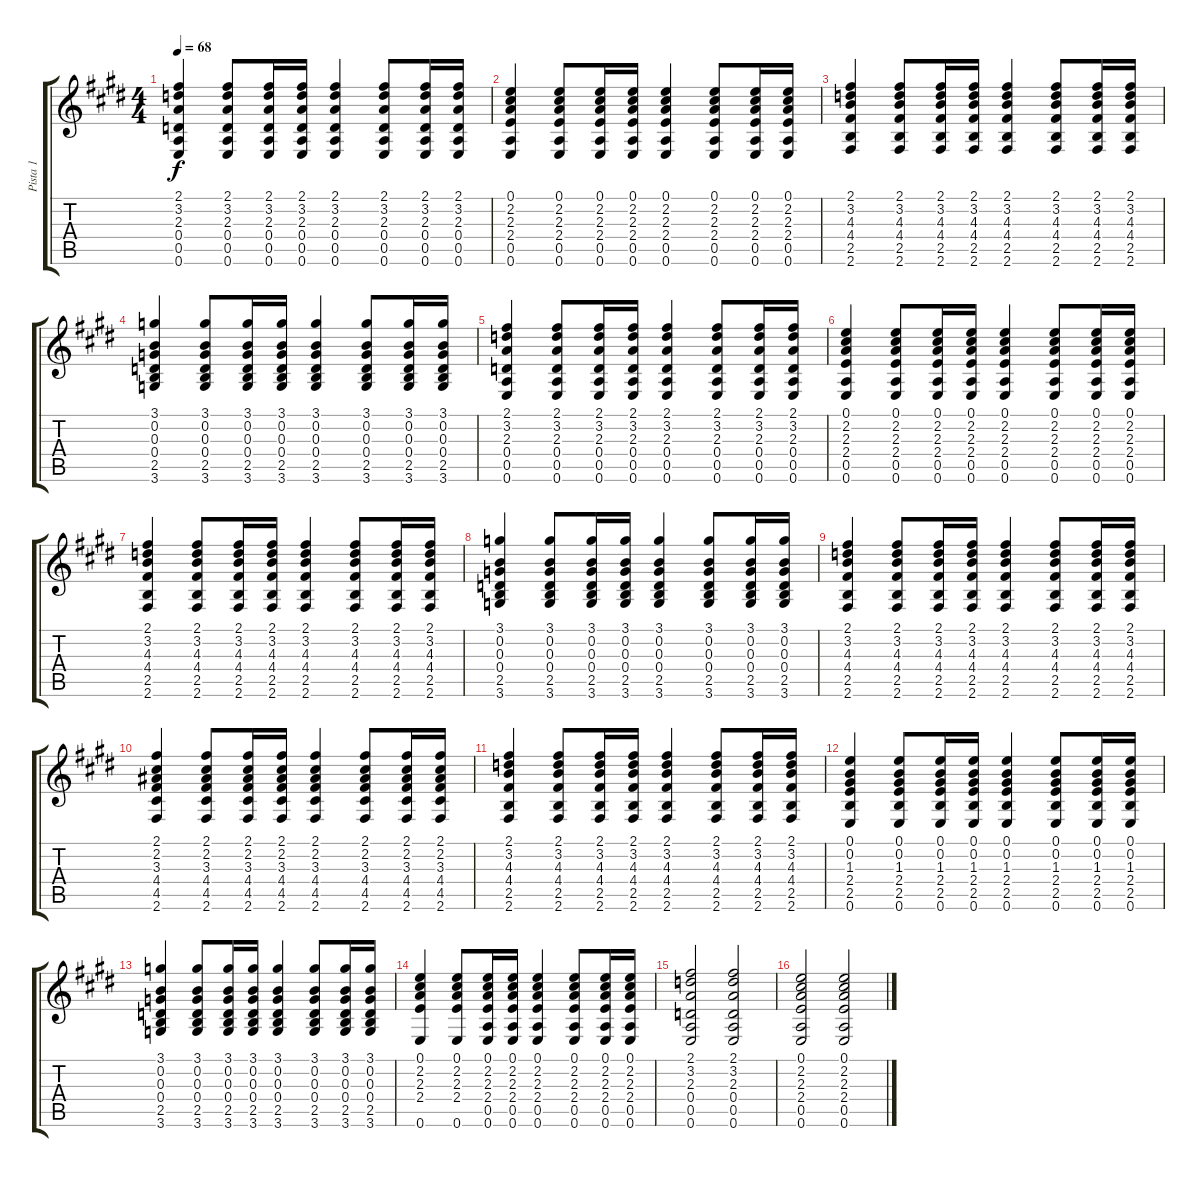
\track ("Pista 1" "Pista 1") {instrument acousticguitarsteel}
\staff {score tabs}
\tuning (E4 B3 G3 D3 A2 E2) {hide}
\ts (4 4)
\tempo 68
\clef g2
\ks e
(2.1 3.2 2.3 0.4 0.5 0.6).4{dy f} (2.1 3.2 2.3 0.4 0.5 0.6).8 (2.1 3.2 2.3 0.4 0.5 0.6).16 (2.1 3.2 2.3 0.4 0.5 0.6).16 (2.1 3.2 2.3 0.4 0.5 0.6).4 (2.1 3.2 2.3 0.4 0.5 0.6).8 (2.1 3.2 2.3 0.4 0.5 0.6).16 (2.1 3.2 2.3 0.4 0.5 0.6).16 |
(0.1 2.2 2.3 2.4 0.5 0.6).4 (0.1 2.2 2.3 2.4 0.5 0.6).8 (0.1 2.2 2.3 2.4 0.5 0.6).16 (0.1 2.2 2.3 2.4 0.5 0.6).16 (0.1 2.2 2.3 2.4 0.5 0.6).4 (0.1 2.2 2.3 2.4 0.5 0.6).8 (0.1 2.2 2.3 2.4 0.5 0.6).16 (0.1 2.2 2.3 2.4 0.5 0.6).16 |
(2.1 3.2 4.3 4.4 2.5 2.6).4 (2.1 3.2 4.3 4.4 2.5 2.6).8 (2.1 3.2 4.3 4.4 2.5 2.6).16 (2.1 3.2 4.3 4.4 2.5 2.6).16 (2.1 3.2 4.3 4.4 2.5 2.6).4 (2.1 3.2 4.3 4.4 2.5 2.6).8 (2.1 3.2 4.3 4.4 2.5 2.6).16 (2.1 3.2 4.3 4.4 2.5 2.6).16 |
(3.1 0.2 0.3 0.4 2.5 3.6).4 (3.1 0.2 0.3 0.4 2.5 3.6).8 (3.1 0.2 0.3 0.4 2.5 3.6).16 (3.1 0.2 0.3 0.4 2.5 3.6).16 (3.1 0.2 0.3 0.4 2.5 3.6).4 (3.1 0.2 0.3 0.4 2.5 3.6).8 (3.1 0.2 0.3 0.4 2.5 3.6).16 (3.1 0.2 0.3 0.4 2.5 3.6).16 |
(2.1 3.2 2.3 0.4 0.5 0.6).4 (2.1 3.2 2.3 0.4 0.5 0.6).8 (2.1 3.2 2.3 0.4 0.5 0.6).16 (2.1 3.2 2.3 0.4 0.5 0.6).16 (2.1 3.2 2.3 0.4 0.5 0.6).4 (2.1 3.2 2.3 0.4 0.5 0.6).8 (2.1 3.2 2.3 0.4 0.5 0.6).16 (2.1 3.2 2.3 0.4 0.5 0.6).16 |
(0.1 2.2 2.3 2.4 0.5 0.6).4 (0.1 2.2 2.3 2.4 0.5 0.6).8 (0.1 2.2 2.3 2.4 0.5 0.6).16 (0.1 2.2 2.3 2.4 0.5 0.6).16 (0.1 2.2 2.3 2.4 0.5 0.6).4 (0.1 2.2 2.3 2.4 0.5 0.6).8 (0.1 2.2 2.3 2.4 0.5 0.6).16 (0.1 2.2 2.3 2.4 0.5 0.6).16 |
(2.1 3.2 4.3 4.4 2.5 2.6).4 (2.1 3.2 4.3 4.4 2.5 2.6).8 (2.1 3.2 4.3 4.4 2.5 2.6).16 (2.1 3.2 4.3 4.4 2.5 2.6).16 (2.1 3.2 4.3 4.4 2.5 2.6).4 (2.1 3.2 4.3 4.4 2.5 2.6).8 (2.1 3.2 4.3 4.4 2.5 2.6).16 (2.1 3.2 4.3 4.4 2.5 2.6).16 |
(3.1 0.2 0.3 0.4 2.5 3.6).4 (3.1 0.2 0.3 0.4 2.5 3.6).8 (3.1 0.2 0.3 0.4 2.5 3.6).16 (3.1 0.2 0.3 0.4 2.5 3.6).16 (3.1 0.2 0.3 0.4 2.5 3.6).4 (3.1 0.2 0.3 0.4 2.5 3.6).8 (3.1 0.2 0.3 0.4 2.5 3.6).16 (3.1 0.2 0.3 0.4 2.5 3.6).16 |
(2.1 3.2 4.3 4.4 2.5 2.6).4 (2.1 3.2 4.3 4.4 2.5 2.6).8 (2.1 3.2 4.3 4.4 2.5 2.6).16 (2.1 3.2 4.3 4.4 2.5 2.6).16 (2.1 3.2 4.3 4.4 2.5 2.6).4 (2.1 3.2 4.3 4.4 2.5 2.6).8 (2.1 3.2 4.3 4.4 2.5 2.6).16 (2.1 3.2 4.3 4.4 2.5 2.6).16 |
(2.1 2.2 3.3 4.4 4.5 2.6).4 (2.1 2.2 3.3 4.4 4.5 2.6).8 (2.1 2.2 3.3 4.4 4.5 2.6).16 (2.1 2.2 3.3 4.4 4.5 2.6).16 (2.1 2.2 3.3 4.4 4.5 2.6).4 (2.1 2.2 3.3 4.4 4.5 2.6).8 (2.1 2.2 3.3 4.4 4.5 2.6).16 (2.1 2.2 3.3 4.4 4.5 2.6).16 |
(2.1 3.2 4.3 4.4 2.5 2.6).4 (2.1 3.2 4.3 4.4 2.5 2.6).8 (2.1 3.2 4.3 4.4 2.5 2.6).16 (2.1 3.2 4.3 4.4 2.5 2.6).16 (2.1 3.2 4.3 4.4 2.5 2.6).4 (2.1 3.2 4.3 4.4 2.5 2.6).8 (2.1 3.2 4.3 4.4 2.5 2.6).16 (2.1 3.2 4.3 4.4 2.5 2.6).16 |
(0.1 0.2 1.3 2.4 2.5 0.6).4 (0.1 0.2 1.3 2.4 2.5 0.6).8 (0.1 0.2 1.3 2.4 2.5 0.6).16 (0.1 0.2 1.3 2.4 2.5 0.6).16 (0.1 0.2 1.3 2.4 2.5 0.6).4 (0.1 0.2 1.3 2.4 2.5 0.6).8 (0.1 0.2 1.3 2.4 2.5 0.6).16 (0.1 0.2 1.3 2.4 2.5 0.6).16 |
(3.1 0.2 0.3 0.4 2.5 3.6).4 (3.1 0.2 0.3 0.4 2.5 3.6).8 (3.1 0.2 0.3 0.4 2.5 3.6).16 (3.1 0.2 0.3 0.4 2.5 3.6).16 (3.1 0.2 0.3 0.4 2.5 3.6).4 (3.1 0.2 0.3 0.4 2.5 3.6).8 (3.1 0.2 0.3 0.4 2.5 3.6).16 (3.1 0.2 0.3 0.4 2.5 3.6).16 |
(0.1 2.2 2.3 2.4 0.6).4 (0.1 2.2 2.3 2.4 0.6).8 (0.1 2.2 2.3 2.4 0.5 0.6).16 (0.1 2.2 2.3 2.4 0.5 0.6).16 (0.1 2.2 2.3 2.4 0.5 0.6).4 (0.1 2.2 2.3 2.4 0.5 0.6).8 (0.1 2.2 2.3 2.4 0.5 0.6).16 (0.1 2.2 2.3 2.4 0.5 0.6).16 |
(2.1 3.2 2.3 0.4 0.5 0.6).2 (2.1 3.2 2.3 0.4 0.5 0.6).2 |
(0.1 2.2 2.3 2.4 0.5 0.6).2 (0.1 2.2 2.3 2.4 0.5 0.6).2
